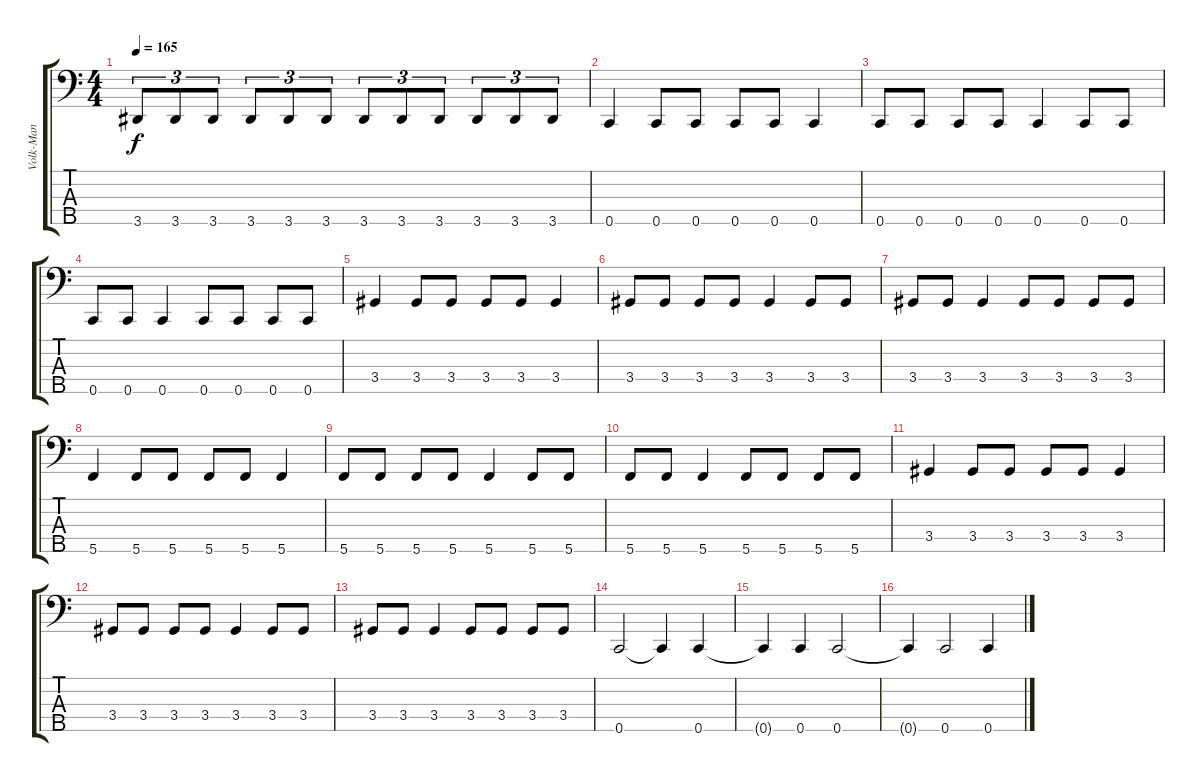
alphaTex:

\track ("Volk-Man" "Volk-Man") {instrument electricbasspick}
\staff {score tabs}
\tuning (Ab2 Eb2 Bb1 F1 C1) {hide}
\ts (4 4)
\tempo 165
\clef f4
\ks c
3.5.8{tu (3 2) dy f} 3.5.8{tu (3 2)} 3.5.8{tu (3 2)} 3.5.8{tu (3 2)} 3.5.8{tu (3 2)} 3.5.8{tu (3 2)} 3.5.8{tu (3 2)} 3.5.8{tu (3 2)} 3.5.8{tu (3 2)} 3.5.8{tu (3 2)} 3.5.8{tu (3 2)} 3.5.8{tu (3 2)} |
0.5.4 0.5.8 0.5.8 0.5.8 0.5.8 0.5.4 |
0.5.8 0.5.8 0.5.8 0.5.8 0.5.4 0.5.8 0.5.8 |
0.5.8 0.5.8 0.5.4 0.5.8 0.5.8 0.5.8 0.5.8 |
3.4.4 3.4.8 3.4.8 3.4.8 3.4.8 3.4.4 |
3.4.8 3.4.8 3.4.8 3.4.8 3.4.4 3.4.8 3.4.8 |
3.4.8 3.4.8 3.4.4 3.4.8 3.4.8 3.4.8 3.4.8 |
5.5.4 5.5.8 5.5.8 5.5.8 5.5.8 5.5.4 |
5.5.8 5.5.8 5.5.8 5.5.8 5.5.4 5.5.8 5.5.8 |
5.5.8 5.5.8 5.5.4 5.5.8 5.5.8 5.5.8 5.5.8 |
3.4.4 3.4.8 3.4.8 3.4.8 3.4.8 3.4.4 |
3.4.8 3.4.8 3.4.8 3.4.8 3.4.4 3.4.8 3.4.8 |
3.4.8 3.4.8 3.4.4 3.4.8 3.4.8 3.4.8 3.4.8 |
0.5.2 0.5{t}.4 0.5.4 |
0.5{t}.4 0.5.4 0.5.2 |
0.5{t}.4 0.5.2 0.5.4
